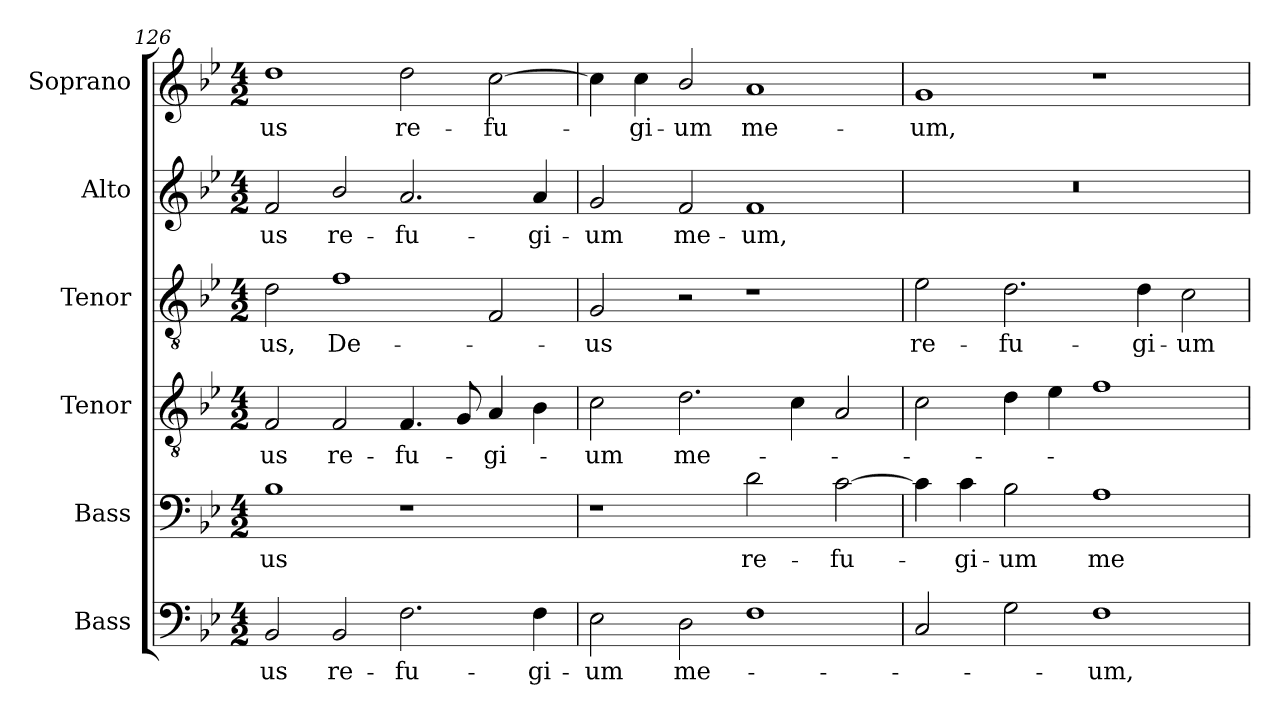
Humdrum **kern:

**kern	**text	**kern	**text	**kern	**text	**kern	**text	**kern	**text	**kern	**text
*part6	*part6	*part5	*part5	*part4	*part4	*part3	*part3	*part2	*part2	*part1	*part1
*staff6	*staff6	*staff5	*staff5	*staff4	*staff4	*staff3	*staff3	*staff2	*staff2	*staff1	*staff1
*I"Bass	*	*I"Bass	*	*I"Tenor	*	*I"Tenor	*	*I"Alto	*	*I"Soprano	*
*I'B2.	*	*I'B1.	*	*I'T2.	*	*I'T1.	*	*I'A.	*	*I'S.	*
*clefF4	*	*clefF4	*	*clefGv2	*	*clefGv2	*	*clefG2	*	*clefG2	*
*	*	*	*	*ITrd7c12	*	*ITrd7c12	*	*	*	*	*
*k[b-e-]	*	*k[b-e-]	*	*k[b-e-]	*	*k[b-e-]	*	*k[b-e-]	*	*k[b-e-]	*
*B-:	*	*B-:	*	*B-:	*	*B-:	*	*B-:	*	*B-:	*
*M4/2	*	*M4/2	*	*M4/2	*	*M4/2	*	*M4/2	*	*M4/2	*
=126	=126	=126	=126	=126	=126	=126	=126	=126	=126	=126	=126
!	!LO:LY:b:color=#000000	!	!	!	!	!	!	!	!	!	!
!	!	!	!LO:LY:b:color=#000000	!	!	!	!	!	!	!	!
!	!	!	!	!	!LO:LY:b:color=#000000	!	!	!	!	!	!
!	!	!	!	!	!	!	!LO:LY:b:color=#000000	!	!	!	!
!	!	!	!	!	!	!	!	!	!LO:LY:b:color=#000000	!	!
!	!	!	!	!	!	!	!	!	!	!	!LO:LY:b:color=#000000
2BB-i/	-us	1B-i	-us	2FFi/	-us	2Di\	-us,	2fi/	-us	1ddi	-us
!	!LO:LY:b:color=#000000	!	!	!	!	!	!	!	!	!	!
!	!	!	!	!	!LO:LY:b:color=#000000	!	!	!	!	!	!
!	!	!	!	!	!	!	!LO:LY:b:color=#000000	!	!	!	!
!	!	!	!	!	!	!	!	!	!LO:LY:b:color=#000000	!	!
2BB-i/	re-	.	.	2FFi/	re-	1Fi	De-	2b-i/	re-	.	.
!	!LO:LY:b:color=#000000	!	!	!	!	!	!	!	!	!	!
!	!	!	!	!	!LO:LY:b:color=#000000	!	!	!	!	!	!
!	!	!	!	!	!	!	!	!	!LO:LY:b:color=#000000	!	!
!	!	!	!	!	!	!	!	!	!	!	!LO:LY:b:color=#000000
2.Fi\	-fu-	1r	.	4.FFi/	-fu-	.	.	2.ai/	-fu-	2ddi\	re-
.	.	.	.	8GGi/	.	.	.	.	.	.	.
!	!	!	!	!	!LO:LY:b:color=#000000	!	!	!	!	!	!
!	!	!	!	!	!	!	!	!	!	!	!LO:LY:b:color=#000000
.	.	.	.	4AAi/	-gi-	2FFi/	.	.	.	[>2cci\	-fu-
!	!LO:LY:b:color=#000000	!	!	!	!	!	!	!	!	!	!
!	!	!	!	!	!	!	!	!	!LO:LY:b:color=#000000	!	!
4Fi\	-gi-	.	.	4BB-i\	.	.	.	4ai/	-gi-	.	.
=127	=127	=127	=127	=127	=127	=127	=127	=127	=127	=127	=127
!	!LO:LY:b:color=#000000	!	!	!	!	!	!	!	!	!	!
!	!	!	!	!	!LO:LY:b:color=#000000	!	!	!	!	!	!
!	!	!	!	!	!	!	!LO:LY:b:color=#000000	!	!	!	!
!	!	!	!	!	!	!	!	!	!LO:LY:b:color=#000000	!	!
2E-i\	-um	1r	.	2Ci\	-um	2GGi/	-us	2gi/	-um	4cci\]	.
!	!	!	!	!	!	!	!	!	!	!	!LO:LY:b:color=#000000
.	.	.	.	.	.	.	.	.	.	4cci\	-gi-
!	!LO:LY:b:color=#000000	!	!	!	!	!	!	!	!	!	!
!	!	!	!	!	!LO:LY:b:color=#000000	!	!	!	!	!	!
!	!	!	!	!	!	!	!	!	!LO:LY:b:color=#000000	!	!
!	!	!	!	!	!	!	!	!	!	!	!LO:LY:b:color=#000000
2Di\	me-	.	.	2.Di\	me-	2r	.	2fi/	me-	2b-i/	-um
!	!	!	!LO:LY:b:color=#000000	!	!	!	!	!	!	!	!
!	!	!	!	!	!	!	!	!	!LO:LY:b:color=#000000	!	!
!	!	!	!	!	!	!	!	!	!	!	!LO:LY:b:color=#000000
1Fi	.	2di\	re-	.	.	1r	.	1fi	-um,	1ai	me-
.	.	.	.	4Ci\	.	.	.	.	.	.	.
!	!	!	!LO:LY:b:color=#000000	!	!	!	!	!	!	!	!
.	.	[>2ci\	-fu-	2AAi/	.	.	.	.	.	.	.
!!LO:LB:g=z
=128	=128	=128	=128	=128	=128	=128	=128	=128	=128	=128	=128
!	!	!	!	!	!	!	!LO:LY:b:color=#000000	!LO:N:vis=1	!	!	!
!	!	!	!	!	!	!	!	!	!	!	!LO:LY:b:color=#000000
2Ci/	.	4ci\]	.	2Ci\	.	2E-i\	re-	0r	.	1gi	-um,
!	!	!	!LO:LY:b:color=#000000	!	!	!	!	!	!	!	!
.	.	4ci\	-gi-	.	.	.	.	.	.	.	.
!	!	!	!LO:LY:b:color=#000000	!	!	!	!	!	!	!	!
!	!	!	!	!	!	!	!LO:LY:b:color=#000000	!	!	!	!
2Gi\	.	2B-i\	-um	4Di\	.	2.Di\	-fu-	.	.	.	.
.	.	.	.	4E-i\	.	.	.	.	.	.	.
!	!LO:LY:b:color=#000000	!	!	!	!	!	!	!	!	!	!
!	!	!	!LO:LY:b:color=#000000	!	!	!	!	!	!	!	!
1Fi	-um,	1Ai	me-	1Fi	.	.	.	.	.	1r	.
!	!	!	!	!	!	!	!LO:LY:b:color=#000000	!	!	!	!
.	.	.	.	.	.	4Di\	-gi-	.	.	.	.
!	!	!	!	!	!	!	!LO:LY:b:color=#000000	!	!	!	!
.	.	.	.	.	.	2Ci\	-um	.	.	.	.
=	=	=	=	=	=	=	=	=	=	=	=
*-	*-	*-	*-	*-	*-	*-	*-	*-	*-	*-	*-
